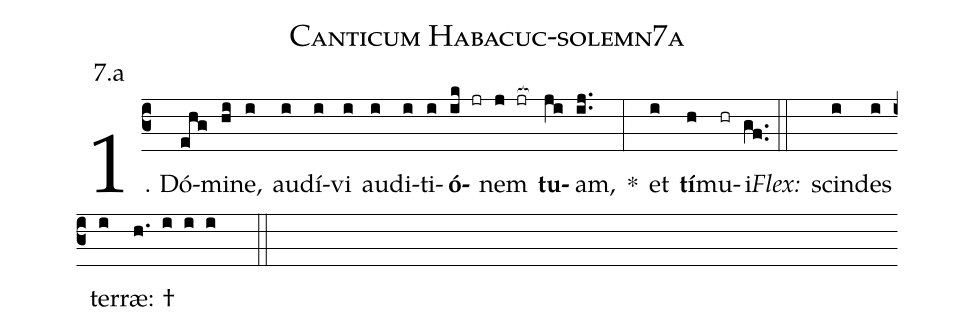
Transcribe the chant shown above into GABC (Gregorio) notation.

name: Canticum Habacuc-solemn7a;
annotation: 7.a;
%%
(c3)1. Dó(ehg)mi(hi)ne,(i) au(i)dí(i)vi(i) au(i)di(i)ti(i)<b>ó</b>(ik jr)nem(j jr[ocb:1{]) <b>tu</b>(ji[ocb:0}])am,(ij..) *(:) et(i) <b>tí</b>(h)mu(hr)i.(gf..) (::)
<i>Flex:</i>()  scin(i)des(i) ter(i)ræ: †(h. i i i  ::)
